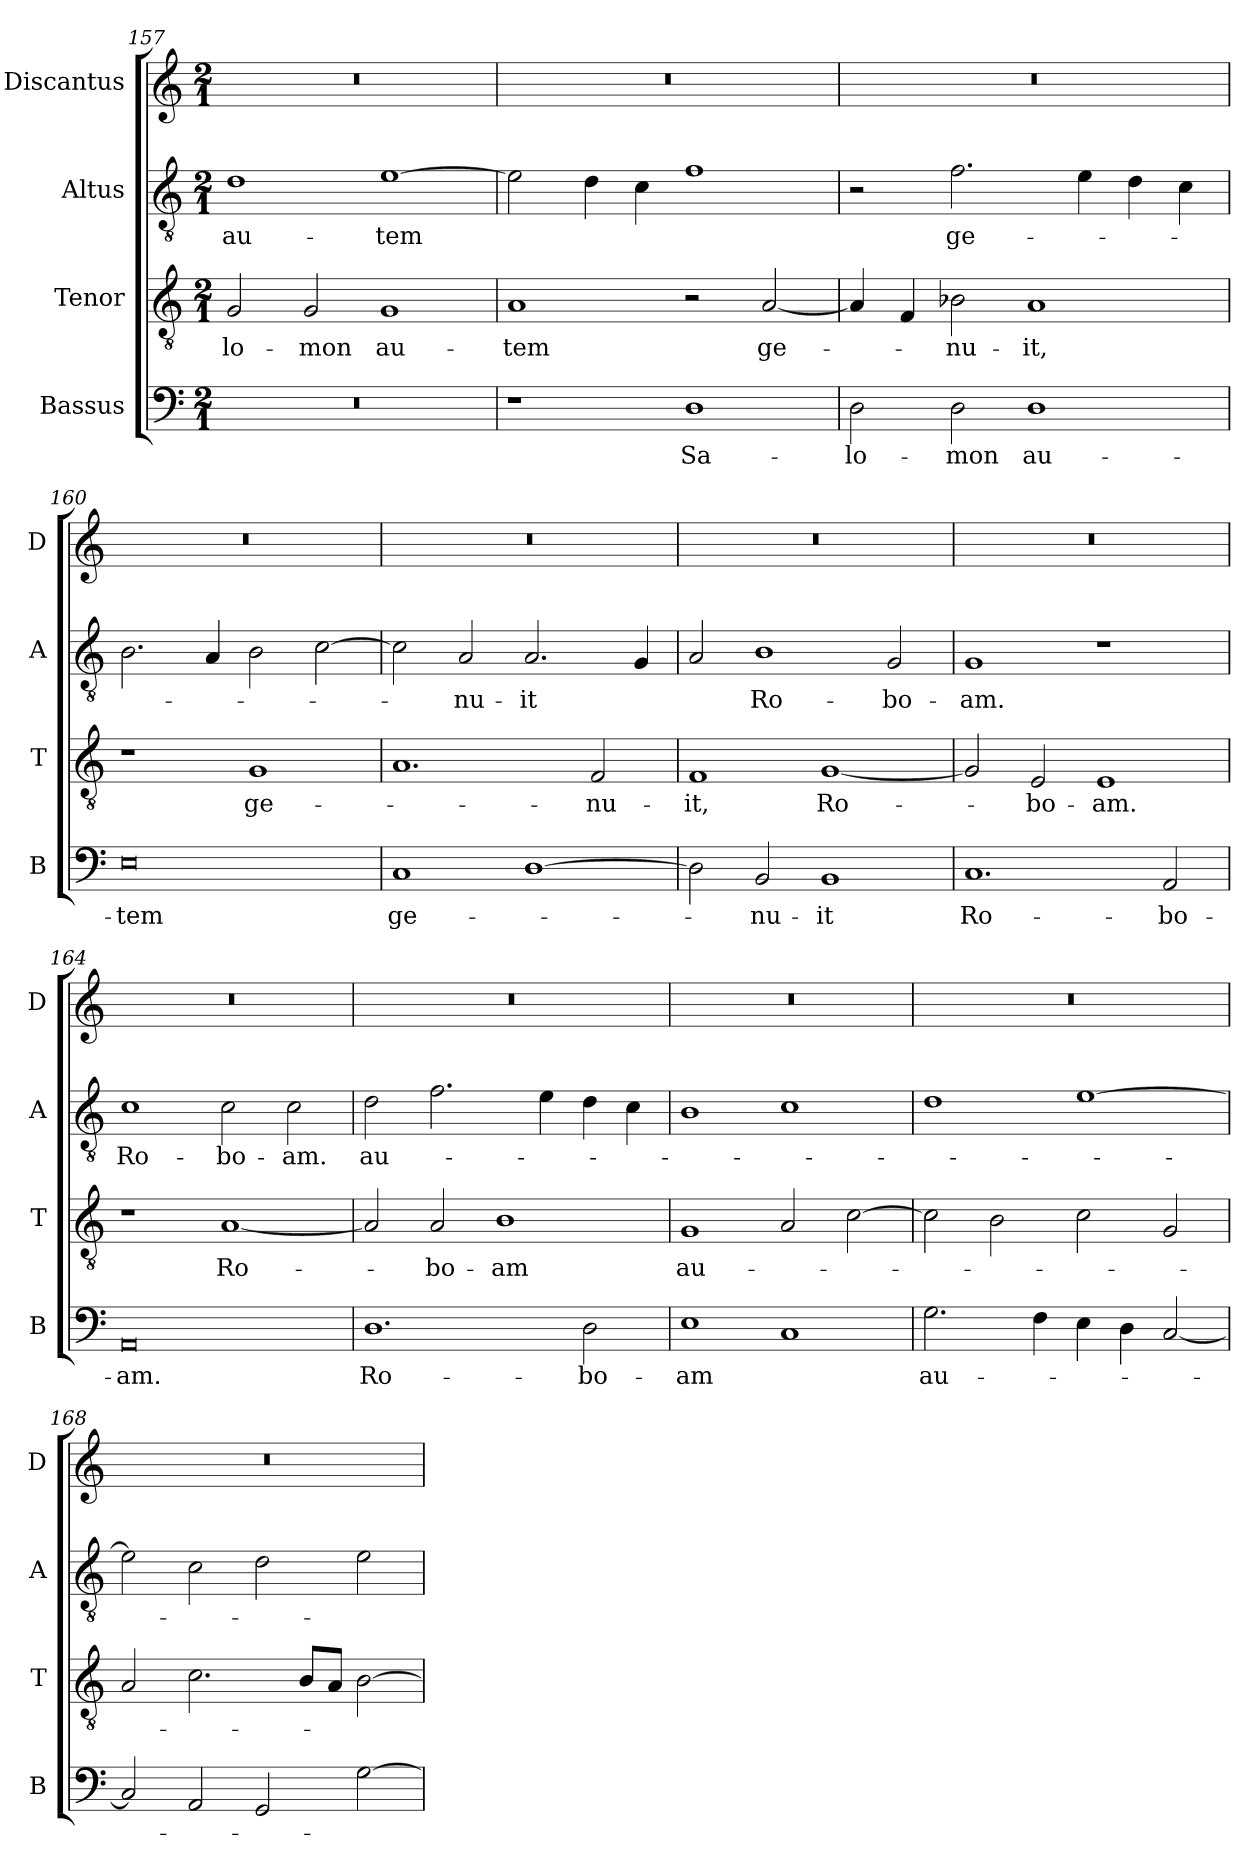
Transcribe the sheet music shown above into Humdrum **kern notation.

**kern	**text	**kern	**text	**kern	**text	**kern
*part4	*part4	*part3	*part3	*part2	*part2	*part1
*staff4	*staff4	*staff3	*staff3	*staff2	*staff2	*staff1
*I"Bassus	*	*I"Tenor	*	*I"Altus	*	*I"Discantus
*I'B	*	*I'T	*	*I'A	*	*I'D
*clefF4	*	*clefGv2	*	*clefGv2	*	*clefG2
*k[]	*	*k[]	*	*k[]	*	*k[]
*M2/1	*	*M2/1	*	*M2/1	*	*M2/1
=157	=157	=157	=157	=157	=157	=157
0r	.	2G/	-lo-	1d	au-	0r
.	.	2G/	-mon	.	.	.
.	.	1G	au-	[1e	-tem	.
=158	=158	=158	=158	=158	=158	=158
1r	.	1A	-tem	2e\]	.	0r
.	.	.	.	4d\	.	.
.	.	.	.	4c\	.	.
1D	Sa-	2r	.	1f	.	.
.	.	[2A/	ge-	.	.	.
=159	=159	=159	=159	=159	=159	=159
2D\	-lo-	4A/]	.	2r	.	0r
.	.	4F/	.	.	.	.
2D\	-mon	2B-X\	-nu-	2.f\	ge-	.
1D	au-	1A	-it,	.	.	.
.	.	.	.	4e\	.	.
.	.	.	.	4d\	.	.
.	.	.	.	4c\	.	.
=160	=160	=160	=160	=160	=160	=160
0E	-tem	1r	.	2.B\	.	0r
.	.	.	.	4A/	.	.
.	.	1G	ge-	2B\	.	.
.	.	.	.	[2c\	.	.
=161	=161	=161	=161	=161	=161	=161
1C	ge-	1.A	.	2c\]	.	0r
.	.	.	.	2A/	-nu-	.
[1D	.	.	.	2.A/	-it	.
.	.	2F/	-nu-	.	.	.
.	.	.	.	4G/	.	.
=162	=162	=162	=162	=162	=162	=162
2D\]	.	1F	-it,	2A/	.	0r
2BB/	-nu-	.	.	1B	Ro-	.
1BB	-it	[1G	Ro-	.	.	.
.	.	.	.	2G/	-bo-	.
=163	=163	=163	=163	=163	=163	=163
1.C	Ro-	2G/]	.	1G	-am.	0r
.	.	2E/	-bo-	.	.	.
.	.	1E	-am.	1r	.	.
2AA/	-bo-	.	.	.	.	.
=164	=164	=164	=164	=164	=164	=164
0AA	-am.	1r	.	1c	Ro-	0r
.	.	[1A	Ro-	2c\	-bo-	.
.	.	.	.	2c\	-am.	.
=165	=165	=165	=165	=165	=165	=165
1.D	Ro-	2A/]	.	2d\	au-	0r
.	.	2A/	-bo-	2.f\	.	.
.	.	1B	-am	.	.	.
.	.	.	.	4e\	.	.
2D\	-bo-	.	.	4d\	.	.
.	.	.	.	4c\	.	.
=166	=166	=166	=166	=166	=166	=166
1E	-am	1G	au-	1B	.	0r
1C	.	2A/	.	1c	.	.
.	.	[2c\	.	.	.	.
=167	=167	=167	=167	=167	=167	=167
2.G\	au-	2c\]	.	1d	.	0r
.	.	2B\	.	.	.	.
4F\	.	.	.	.	.	.
4E\	.	2c\	.	[1e	.	.
4D\	.	.	.	.	.	.
[2C/	.	2G/	.	.	.	.
=168	=168	=168	=168	=168	=168	=168
2C/]	.	2A/	.	2e\]	.	0r
2AA/	.	2.c\	.	2c\	.	.
2GG/	.	.	.	2d\	.	.
.	.	8B/L	.	.	.	.
.	.	8A/J	.	.	.	.
[2G\	.	[2B\	.	2e\	.	.
=	=	=	=	=	=	=
*-	*-	*-	*-	*-	*-	*-
